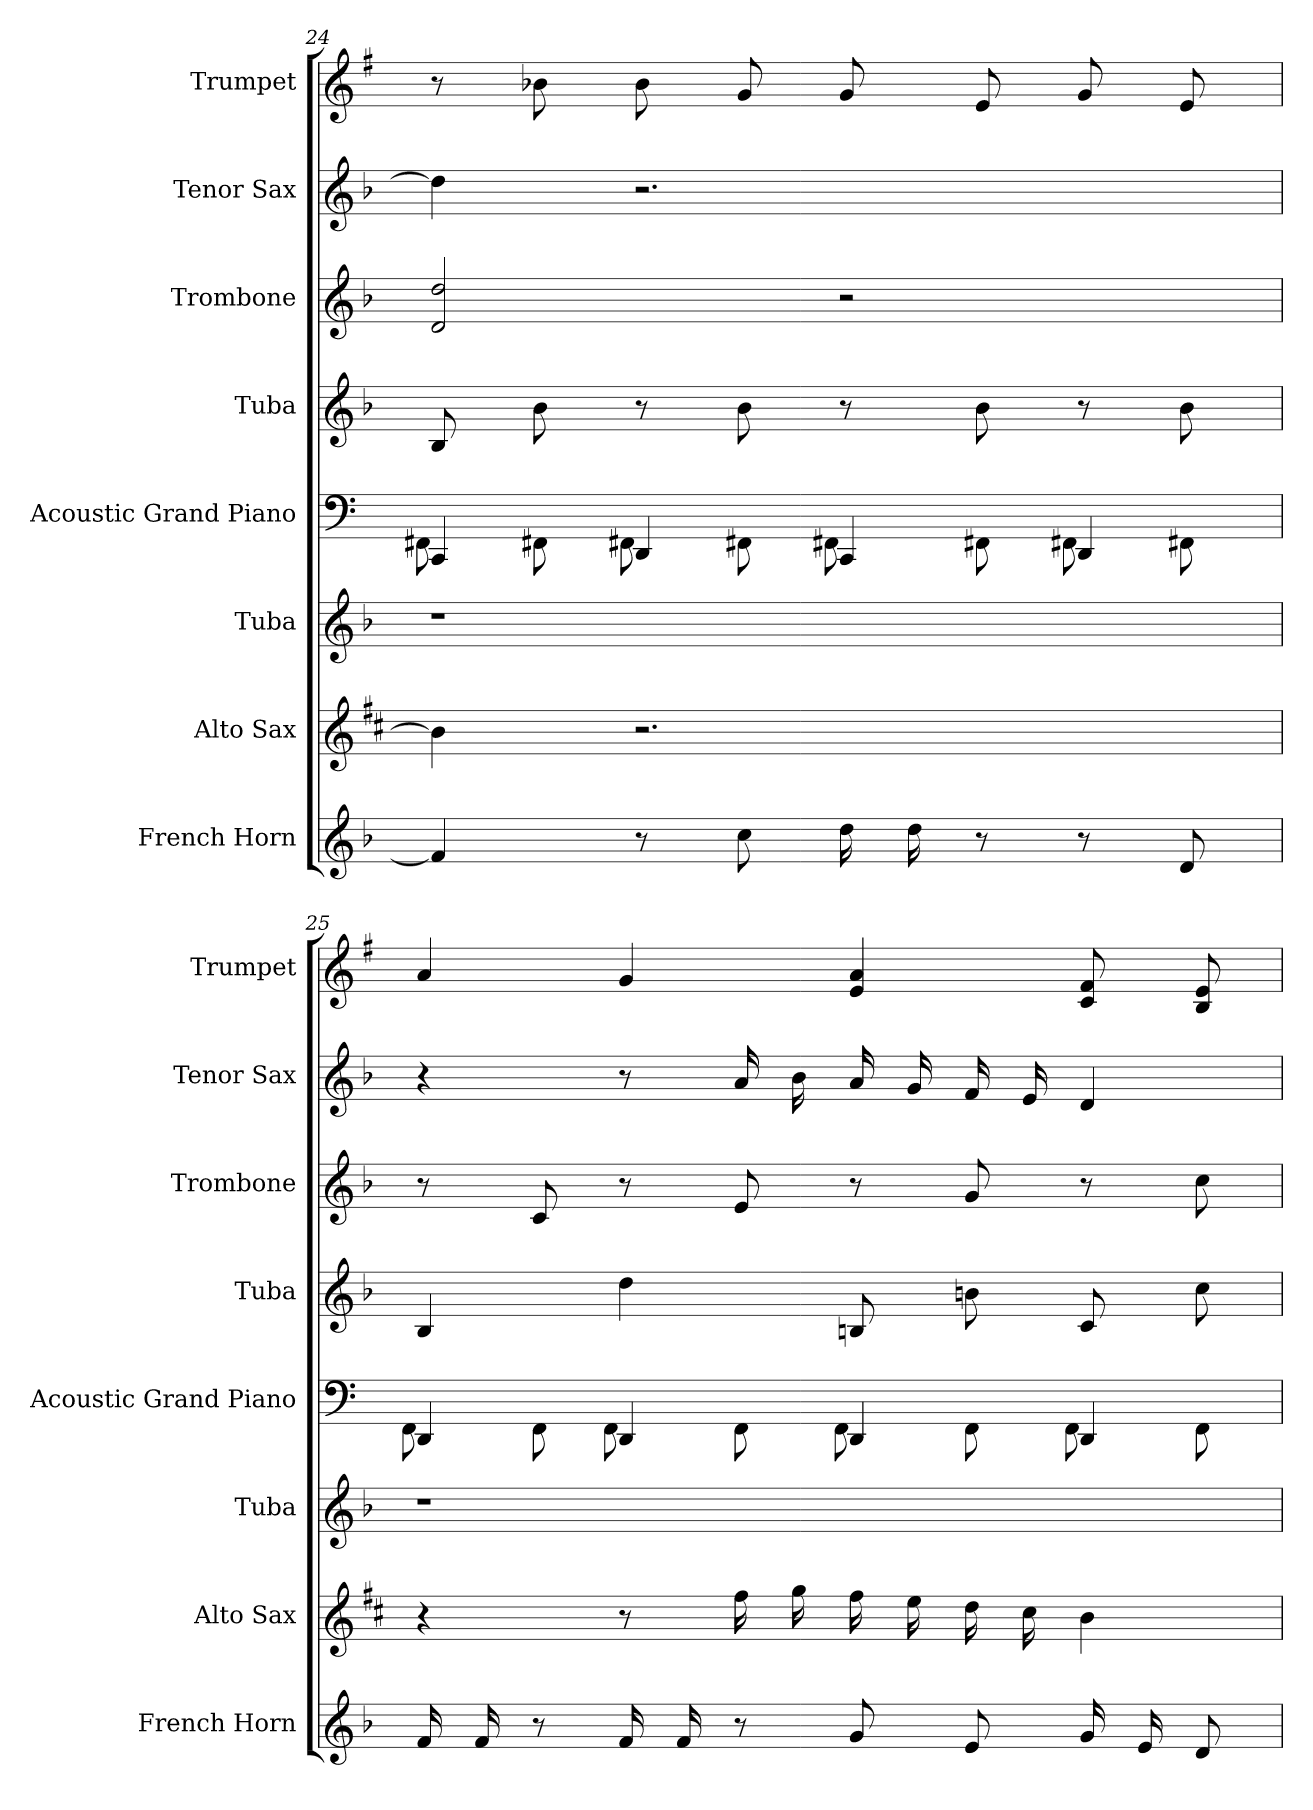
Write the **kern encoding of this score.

**kern	**kern	**kern	**kern	**kern	**kern	**kern	**kern
*part8	*part7	*part6	*part5	*part4	*part3	*part2	*part1
*staff8	*staff7	*staff6	*staff5	*staff4	*staff3	*staff2	*staff1
*I"French Horn	*I"Alto Sax	*I"Tuba	*I"Acoustic Grand Piano	*I"Tuba	*I"Trombone	*I"Tenor Sax	*I"Trumpet
*I'French Horn	*I'Alto Sax	*I'Tuba	*I'Acoustic Grand Piano	*I'Tuba	*I'Trombone	*I'Tenor Sax	*I'Trumpet
*clefG2	*clefG2	*clefG2	*clefF4	*clefG2	*clefG2	*clefG2	*clefG2
*ITrd8c14	*ITrd5c9	*ITrd15c26	*	*ITrd15c26	*ITrd8c14	*ITrd8c14	*ITrd1c2
*k[b-]	*k[b-]	*k[b-]	*	*k[b-]	*k[b-]	*k[b-]	*k[b-]
=24	=24	=24	=24	=24	=24	=24	=24
*	*	*	*^	*	*	*	*
4F]	4d]	1r	4CC	8FF#X	8BBB-	2D 2d	4d]	8r
.	.	.	.	8FF#X	8BB-	.	.	8a-X
8r	2.r	.	4DD	8FF#X	8r	.	2.r	8a-
8c	.	.	.	8FF#X	8BB-	.	.	8f
16d	.	.	4CC	8FF#X	8r	2r	.	8f
16d	.	.	.	.	.	.	.	.
8r	.	.	.	8FF#X	8BB-	.	.	8d
8r	.	.	4DD	8FF#X	8r	.	.	8f
8D	.	.	.	8FF#X	8BB-	.	.	8d
=25	=25	=25	=25	=25	=25	=25	=25	=25
16F	4r	1r	4DD	8FF	4BBB-	8r	4r	4g
16F	.	.	.	.	.	.	.	.
8r	.	.	.	8FF	.	8C	.	.
16F	8r	.	4DD	8FF	4D	8r	8r	4f
16F	.	.	.	.	.	.	.	.
8r	16a	.	.	8FF	.	8E	16A	.
.	16b-	.	.	.	.	.	16B-	.
8G	16a	.	4DD	8FF	8BBBn	8r	16A	4d 4g
.	16g	.	.	.	.	.	16G	.
8E	16f	.	.	8FF	8BBn	8G	16F	.
.	16e	.	.	.	.	.	16E	.
16G	4d	.	4DD	8FF	8CC	8r	4D	8B- 8e
16E	.	.	.	.	.	.	.	.
8D	.	.	.	8FF	8C	8c	.	8A 8d
*	*	*	*v	*v	*	*	*	*
=	=	=	=	=	=	=	=
*-	*-	*-	*-	*-	*-	*-	*-
